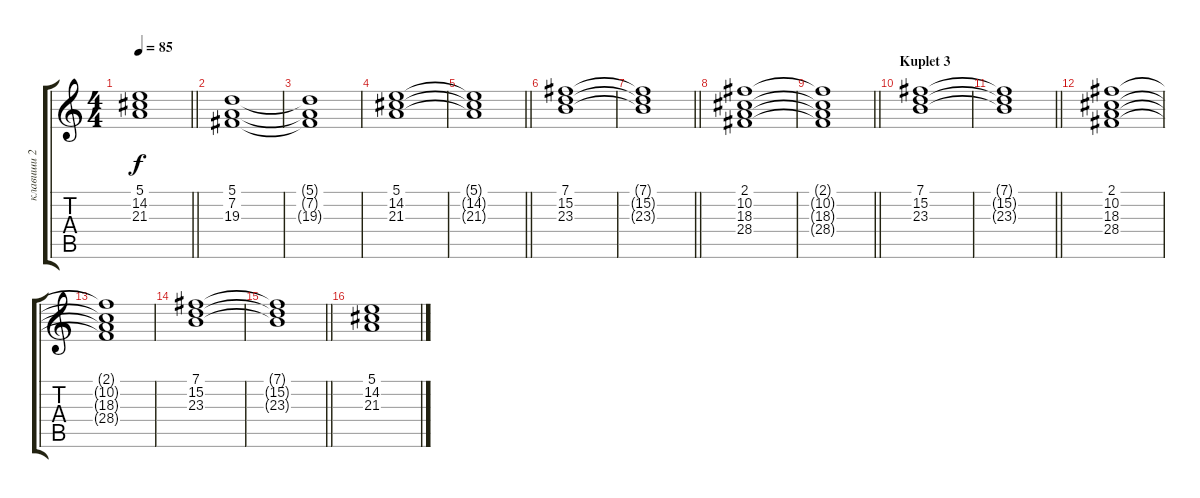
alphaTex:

\track ("клавиши 2" "клавиши 2") {instrument choiraahs}
\staff {score tabs}
\tuning (E4 B3 G3 D3 A2 E2) {hide}
\ts (4 4)
\tempo 85
\clef g2
\barLineRight lightlight
\ks c
(5.1{t} 14.2{t} 21.3{t}).1{dy f} |
(5.1 7.2 19.3).1 |
(5.1{t} 7.2{t} 19.3{t}).1 |
(5.1 14.2 21.3).1 |
\barLineRight lightlight
(5.1{t} 14.2{t} 21.3{t}).1 |
(7.1 15.2 23.3).1 |
\barLineRight lightlight
(7.1{t} 15.2{t} 23.3{t}).1 |
(2.1 10.2 18.3 28.4).1 |
\barLineRight lightlight
(2.1{t} 10.2{t} 18.3{t} 28.4{t}).1 |
\section ("" "Kuplet 3")
(7.1 15.2 23.3).1 |
\barLineRight lightlight
(7.1{t} 15.2{t} 23.3{t}).1 |
(2.1 10.2 18.3 28.4).1 |
(2.1{t} 10.2{t} 18.3{t} 28.4{t}).1 |
(7.1 15.2 23.3).1 |
\barLineRight lightlight
(7.1{t} 15.2{t} 23.3{t}).1 |
(5.1 14.2 21.3).1
